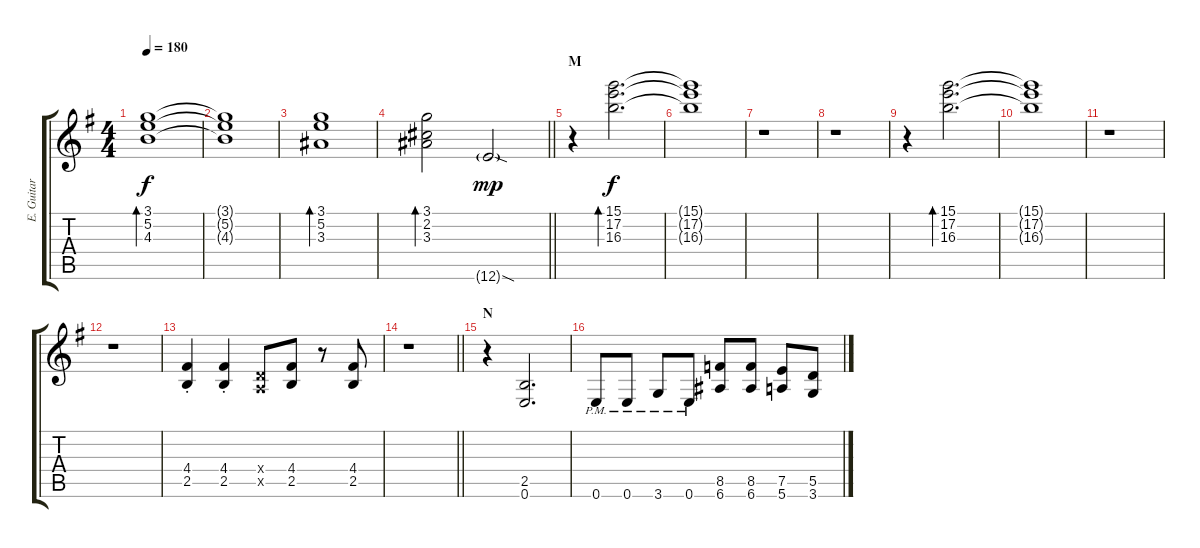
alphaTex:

\track ("E. Guitar II" "E. Guitar ") {instrument overdrivenguitar}
\staff {score tabs}
\tuning (E4 B3 G3 D3 A2 E2) {hide}
\ts (4 4)
\tempo 180
\clef g2
\ks g
(3.1 5.2 4.3).1{bd 120 dy f} |
(3.1{t} 5.2{t} 4.3{t}).1 |
(3.1 5.2 3.3).1{bd 120} |
\barLineRight lightlight
(3.1 2.2 3.3).2{bd 120} 12.6{sod g}.2{dy mp} |
\section ("" "M")
r.4 (15.1 17.2 16.3).2{d bd 120 dy f} |
(15.1{t} 17.2{t} 16.3{t}).1 |
r.1 |
r.1 |
r.4 (15.1 17.2 16.3).2{d bd 120} |
(15.1{t} 17.2{t} 16.3{t}).1 |
r.1 |
r.1 |
(4.4{st} 2.5{st}).4 (4.4{st} 2.5{st}).4 (0.4{x} 0.5{x}).8 (4.4 2.5).8 r.8 (4.4 2.5).8 |
\barLineRight lightlight
r.1 |
\section ("" "N")
r.4 (2.5 0.6).2{d} |
0.6{pm}.8 0.6{pm}.8 3.6{pm}.8 0.6{pm}.8 (8.5 6.6).8 (8.5 6.6).8 (7.5 5.6).8 (5.5 3.6).8
